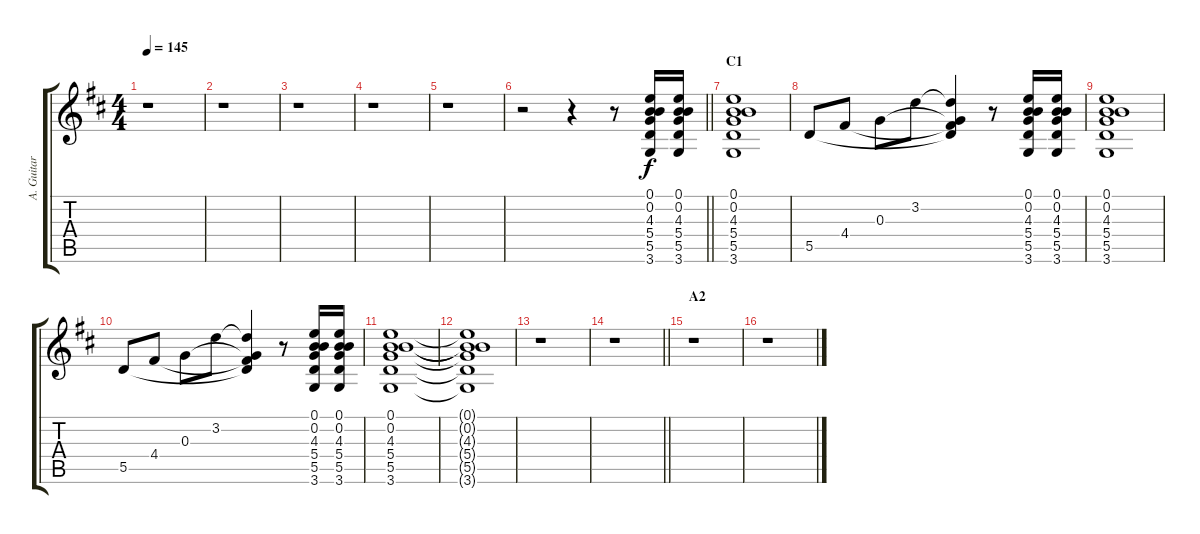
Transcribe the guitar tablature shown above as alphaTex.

\track ("A. Guitar" "A. Guitar") {instrument acousticguitarsteel}
\staff {score tabs}
\tuning (E4 B3 G3 D3 A2 E2) {hide}
\ts (4 4)
\tempo 145
\clef g2
\ks d
r.1{dy f} |
r.1 |
r.1 |
r.1 |
r.1 |
\barLineRight lightlight
r.2 r.4 r.8 (0.1 0.2 4.3 5.4 5.5 3.6).16 (0.1 0.2 4.3 5.4 5.5 3.6).16 |
\section ("" "C1")
(0.1 0.2 4.3 5.4 5.5 3.6).1 |
5.5.8 4.4.8 0.3.8 3.2.8 (3.2{t} 0.3{t} 4.4{t} 5.5{t}).4 r.8 (0.1 0.2 4.3 5.4 5.5 3.6).16 (0.1 0.2 4.3 5.4 5.5 3.6).16 |
(0.1 0.2 4.3 5.4 5.5 3.6).1 |
5.5.8 4.4.8 0.3.8 3.2.8 (3.2{t} 0.3{t} 4.4{t} 5.5{t}).4 r.8 (0.1 0.2 4.3 5.4 5.5 3.6).16 (0.1 0.2 4.3 5.4 5.5 3.6).16 |
(0.1 0.2 4.3 5.4 5.5 3.6).1 |
(0.1{t} 0.2{t} 4.3{t} 5.4{t} 5.5{t} 3.6{t}).1 |
r.1 |
\barLineRight lightlight
r.1 |
\section ("" "A2")
r.1 |
r.1
